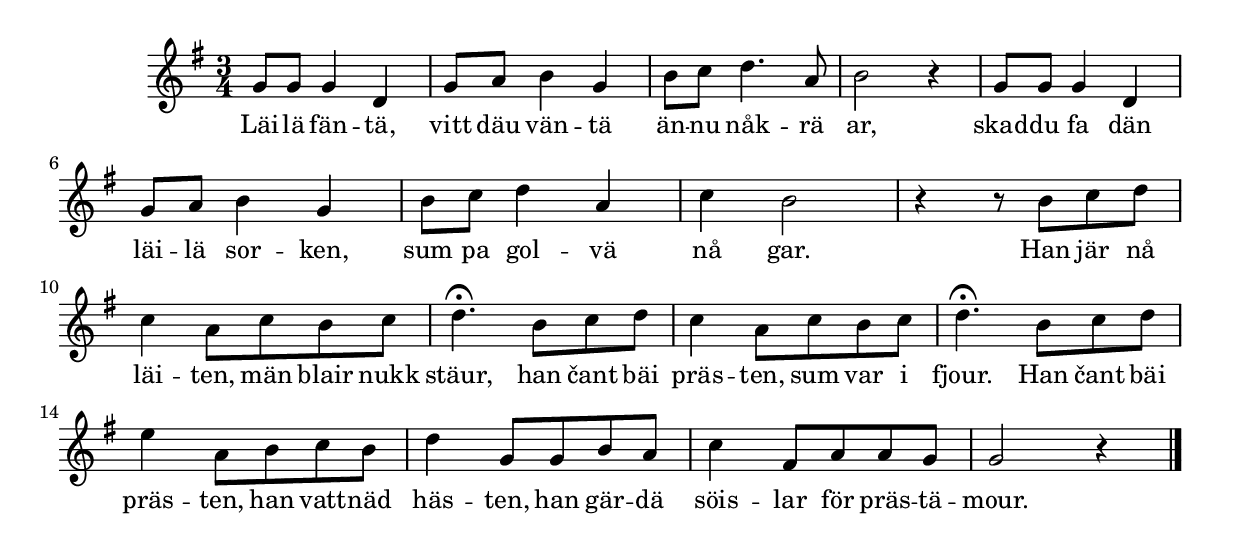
{
\time 3/4
\key g \major

 g'8 g' g'4 d'  | 
 g'8 a' b'4 g'  | 
 b'8 c'' d''4. a'8  | 
 b'2 r4  | 
 g'8 g' g'4 d'  | 
 g'8 a' b'4 g'  | 
 b'8 c'' d''4 a'  | 
 c'' b'2  | 
 r4 r8 b' c'' d''  | 
 c''4 a'8 c'' b' c''  | 
 d''4.-\fermata b'8 c'' d''  | 
 c''4 a'8 c'' b' c''  | 
 d''4.-\fermata b'8 c'' d''  | 
 e''4 a'8 b' c'' b'  | 
 d''4 g'8 g' b' a'  | 
 c''4 fis'8 a' a' g'  | 
 g'2 r4 \bar "|." |
 }
 \addlyrics {
     Läi -- lä fän -- tä, vitt däu vän -- tä än -- nu nåk -- rä ar,
     skad -- du fa dän läi -- lä sor -- ken, sum pa gol -- vä nå gar.
     Han jär nå läi -- ten, män blair nukk stäur, han čant bäi
     präs -- ten, sum var i fjour. Han čant bäi präs -- ten, han vatt -- näd
     häs -- ten, han gär -- dä söis -- lar för präs -- tä -- mour.
}
